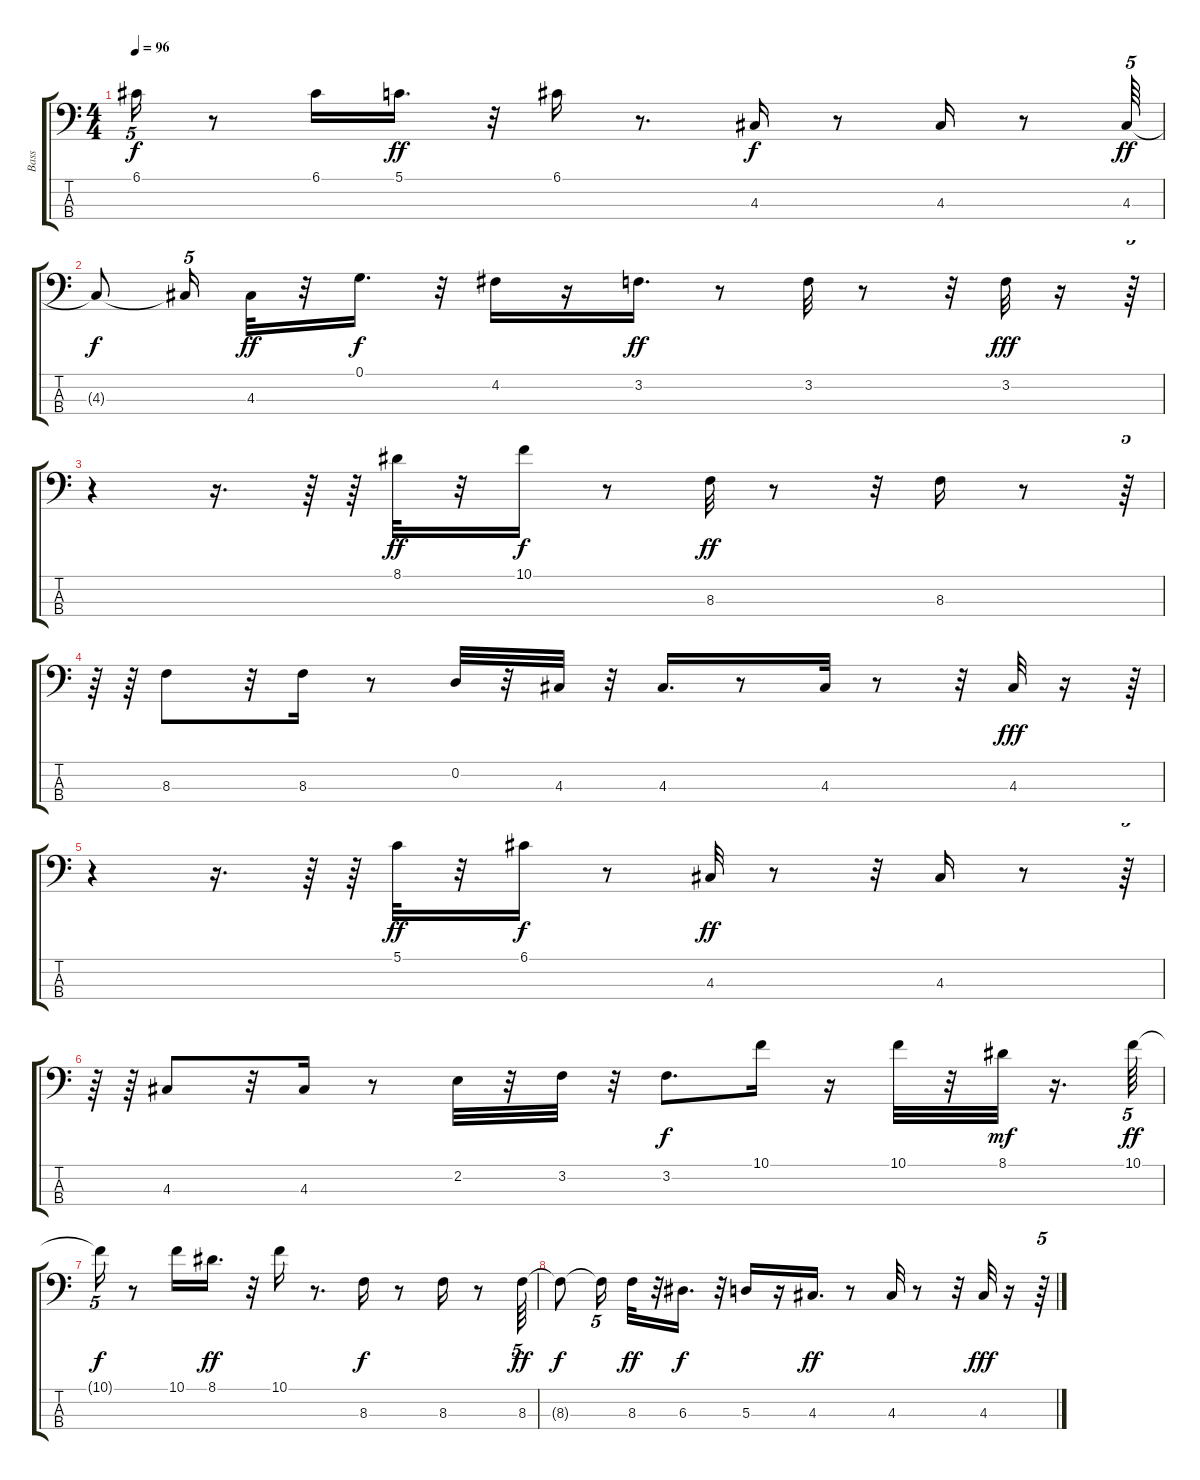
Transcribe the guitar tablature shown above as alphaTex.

\track ("Bass" "Bass") {instrument acousticbass}
\staff {score tabs}
\tuning (G2 D2 A1 E1) {hide}
\ts (4 4)
\tempo 96
\clef f4
\ks c
6.1{t}.16{tu (5 4) dy f} r.8 6.1.16 5.1.16{d dy ff} r.32 6.1.16 r.8{d} 4.3.16{dy f} r.8 4.3.16 r.8 4.3.64{tu (5 4) dy ff} |
4.3{t}.8{dy f} 4.3{t}.16{tu (5 4)} 4.3.32{dy ff} r.32 0.1.16{d dy f} r.32 4.2.16 r.16 3.2.16{d dy ff} r.8 3.2.32 r.8 r.32 3.2.32{dy fff} r.16 r.64{tu (5 4)} |
r.4 r.16{d} r.64 r.64 8.1.32{dy ff} r.32 10.1.16{dy f} r.8 8.3.32{dy ff} r.8 r.32 8.3.16 r.8 r.64{tu (5 4)} |
r.64 r.64 8.3.8 r.32 8.3.16 r.8 0.2.32 r.32 4.3.32 r.32 4.3.16{d} r.8 4.3.32 r.8 r.32 4.3.32{dy fff} r.16 r.64{tu (5 4)} |
r.4 r.16{d} r.64 r.64 5.1.32{dy ff} r.32 6.1.16{dy f} r.8 4.3.32{dy ff} r.8 r.32 4.3.16 r.8 r.64{tu (5 4)} |
r.64 r.64 4.3.8 r.32 4.3.16 r.8 2.2.32 r.32 3.2.32 r.32 3.2.8{d dy f} 10.1.16 r.16 10.1.32 r.32 8.1.32{dy mf} r.16{d} 10.1.64{tu (5 4) dy ff} |
10.1{t}.16{tu (5 4) dy f} r.8 10.1.16 8.1.16{d dy ff} r.32 10.1.16 r.8{d} 8.3.16{dy f} r.8 8.3.16 r.8 8.3.64{tu (5 4) dy ff} |
8.3{t}.8{dy f} 8.3{t}.16{tu (5 4)} 8.3.32{dy ff} r.32 6.3.16{d dy f} r.32 5.3.16 r.16 4.3.16{d dy ff} r.8 4.3.32 r.8 r.32 4.3.32{dy fff} r.16 r.64{tu (5 4)}
